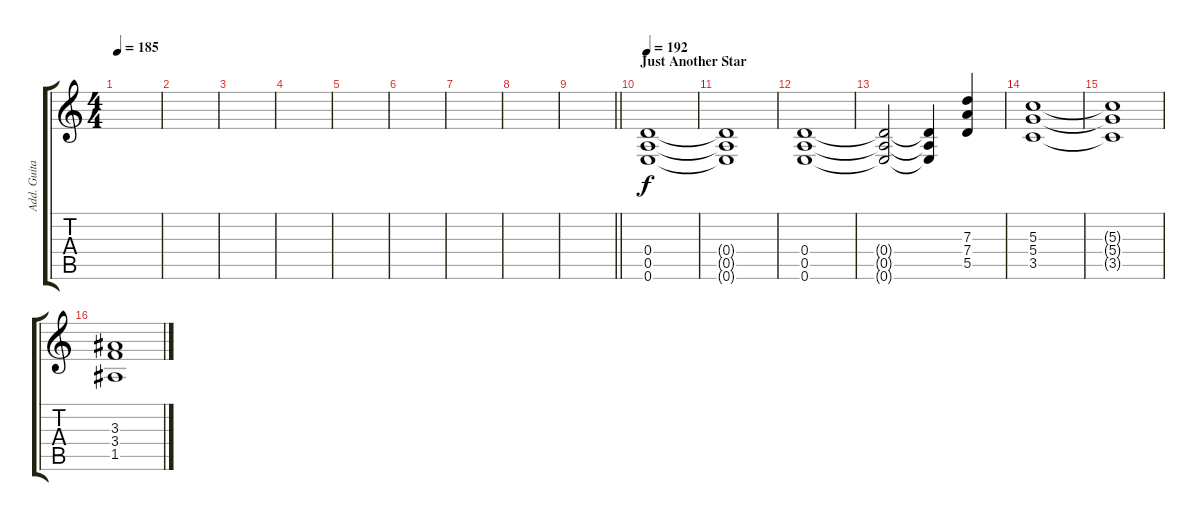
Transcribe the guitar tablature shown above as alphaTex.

\track ("Add. Guitar 2" "Add. Guita") {instrument distortionguitar}
\staff {score tabs}
\tuning (E4 B3 G3 D3 A2 E2) {hide}
\ts (4 4)
\tempo 185
\clef g2
\ks c
|
|
|
|
|
|
|
|
\barLineRight lightlight
|
\section ("" "Just Another Star")
\tempo 192
(0.4 0.5 0.6).1{volume 16 balance 13} |
(0.4{t} 0.5{t} 0.6{t}).1 |
(0.4 0.5 0.6).1 |
(0.4{t} 0.5{t} 0.6{t}).2 (0.4{t} 0.5{t} 0.6{t}).4 (7.3 7.4 5.5).4 |
(5.3 5.4 3.5).1 |
(5.3{t} 5.4{t} 3.5{t}).1 |
(3.3 3.4 1.5).1
